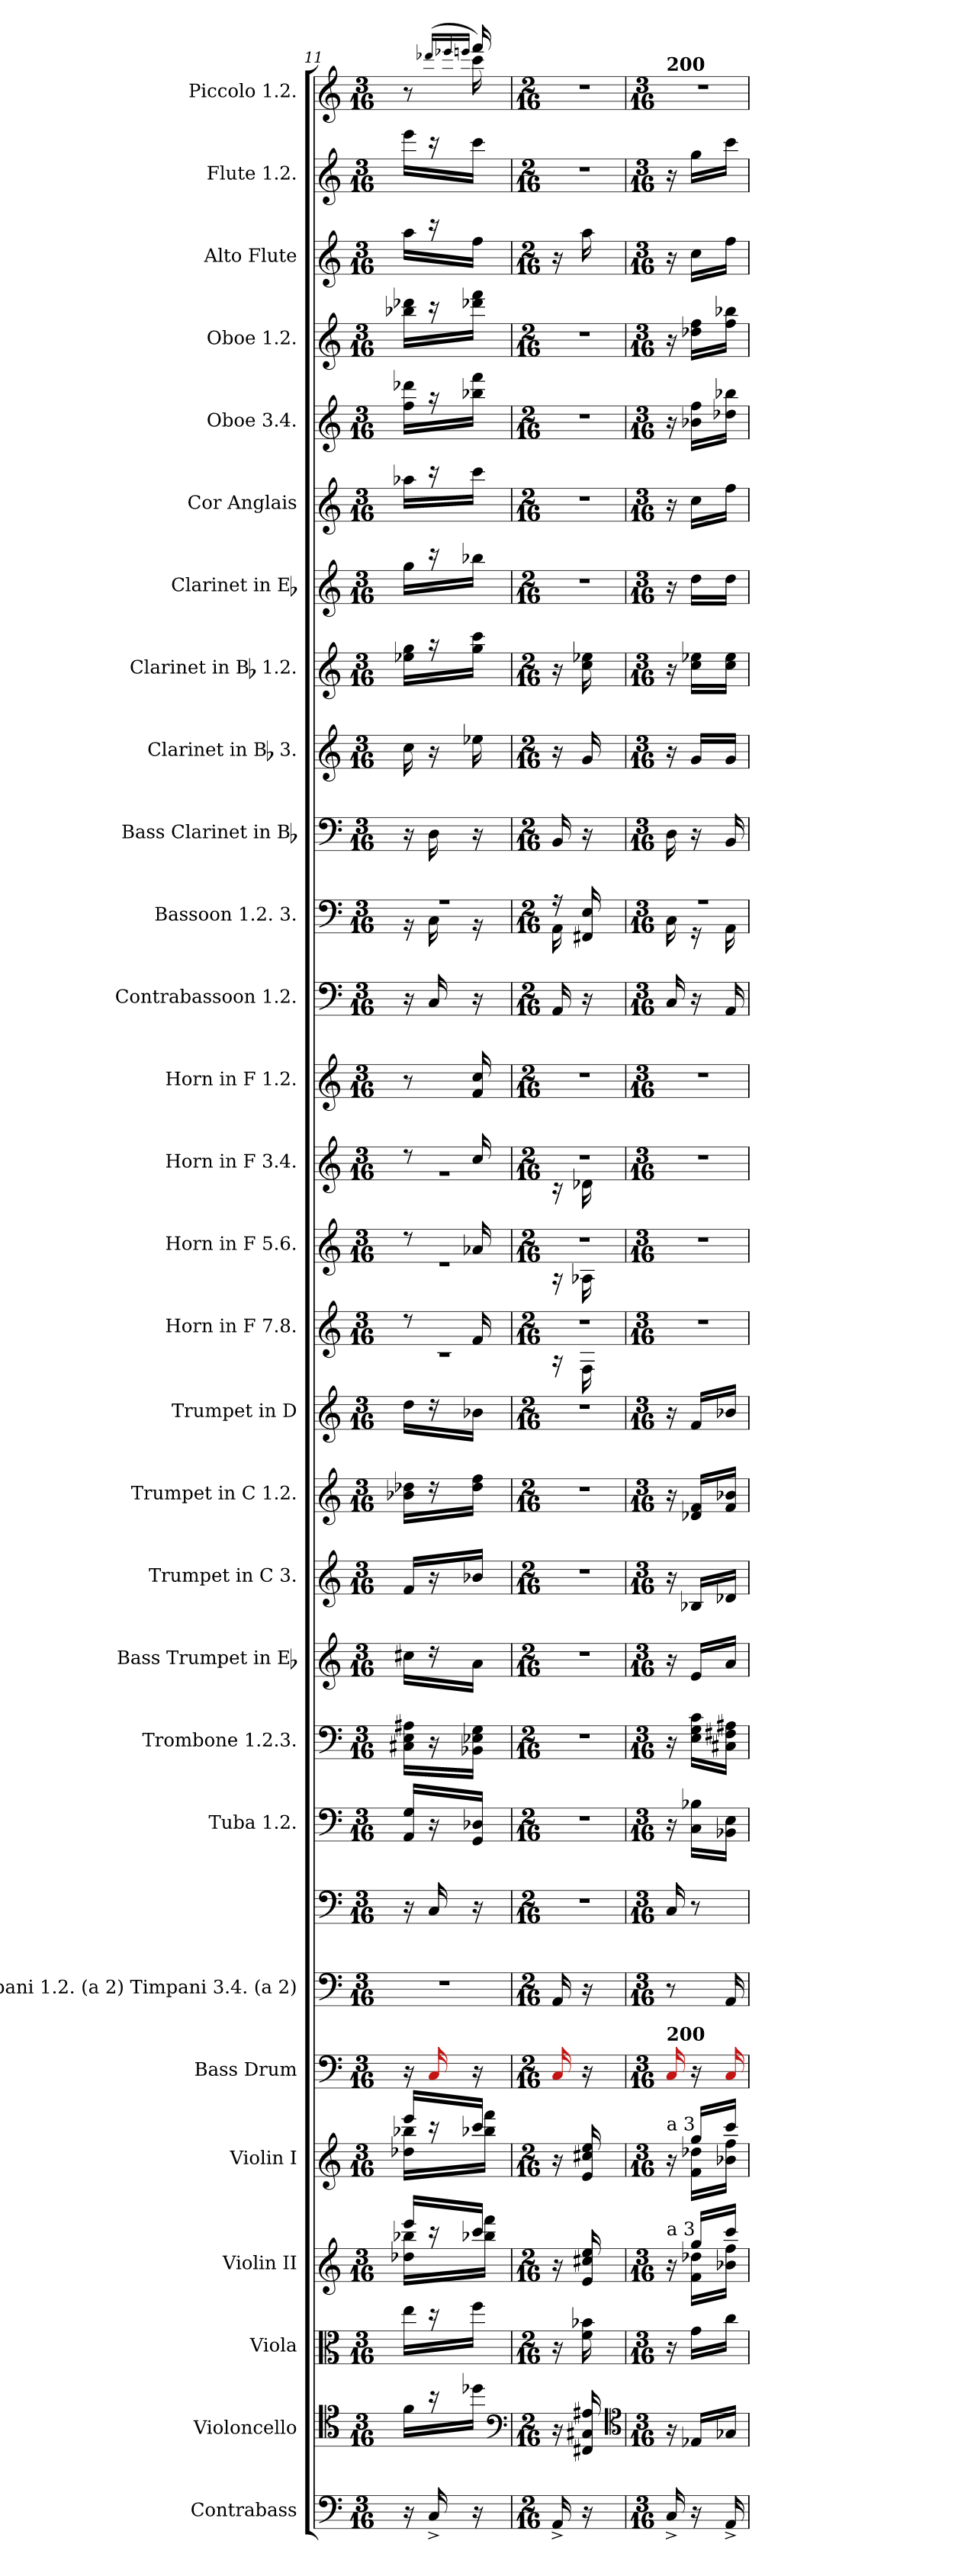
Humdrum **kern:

**kern	**kern	**kern	**kern	**kern	**kern	**kern	**kern	**kern	**kern	**kern	**kern	**kern	**kern	**kern	**kern	**kern	**kern	**kern	**kern	**kern	**kern	**kern	**kern	**kern	**kern	**kern	**kern	**kern	**kern
*part29	*part28	*part27	*part26	*part25	*part24	*part23	*part23	*part22	*part21	*part20	*part19	*part18	*part17	*part16	*part15	*part14	*part13	*part12	*part11	*part10	*part9	*part8	*part7	*part6	*part5	*part4	*part3	*part2	*part1
*staff30	*staff29	*staff28	*staff27	*staff26	*staff25	*staff24	*staff23	*staff22	*staff21	*staff20	*staff19	*staff18	*staff17	*staff16	*staff15	*staff14	*staff13	*staff12	*staff11	*staff10	*staff9	*staff8	*staff7	*staff6	*staff5	*staff4	*staff3	*staff2	*staff1
*I"Contrabass	*I"Violoncello	*I"Viola	*I"Violin II	*I"Violin I	*I"Bass Drum	*I"Timpani 1.2. (a 2) Timpani 3.4. (a 2)	*	*I"Tuba 1.2.	*I"Trombone 1.2.3.	*I"Bass Trumpet in Eb	*I"Trumpet in C 3.	*I"Trumpet in C 1.2.	*I"Trumpet in D	*I"Horn in F 7.8.	*I"Horn in F 5.6.	*I"Horn in F 3.4.	*I"Horn in F 1.2.	*I"Contrabassoon 1.2.	*I"Bassoon 1.2. 3.	*I"Bass Clarinet in Bb	*I"Clarinet in Bb 3.	*I"Clarinet in Bb 1.2.	*I"Clarinet in Eb	*I"Cor Anglais	*I"Oboe 3.4.	*I"Oboe 1.2.	*I"Alto Flute	*I"Flute 1.2.	*I"Piccolo 1.2.
*I'Cb.	*I'Vc.	*I'Vla.	*I'Vln. II	*I'Vln. I	*	*	*	*I'Tba.	*I'Tbn.	*I'Bass Tpt.	*	*	*	*I'Hn.	*I'Hn.	*I'Hn.	*I'Hn.	*I'Cbsn.	*I'Bsn.	*I'B. Cl.	*I'Cl.	*I'Cl.	*	*I'C. A.	*I'Ob.	*I'Ob.	*I'A. Fl.	*I'Fl.	*I'Picc.
*clefF4	*clefC4	*clefC3	*clefG2	*clefG2	*clefF4	*clefF4	*clefF4	*clefF4	*clefF4	*clefG2	*clefG2	*clefG2	*clefG2	*clefG2	*clefG2	*clefG2	*clefG2	*clefF4	*clefF4	*clefF4	*clefG2	*clefG2	*clefG2	*clefG2	*clefG2	*clefG2	*clefG2	*clefG2	*clefG2
*	*	*	*	*	*	*	*	*	*	*ITrd5c9	*	*	*ITrd-1c-2	*ITrd4c7	*ITrd4c7	*ITrd4c7	*ITrd4c7	*	*	*ITrd1c2	*ITrd1c2	*ITrd1c2	*ITrd-2c-3	*ITrd4c7	*	*	*ITrd3c5	*	*
*k[]	*k[]	*k[]	*k[]	*k[]	*k[]	*k[]	*k[]	*k[]	*k[]	*k[b-e-a-]	*k[]	*k[]	*k[f#c#]	*k[b-]	*k[b-]	*k[b-]	*k[b-]	*k[]	*k[]	*k[b-e-]	*k[b-e-]	*k[b-e-]	*k[b-e-a-]	*k[b-]	*k[]	*k[]	*k[f#]	*k[]	*k[]
*M3/16	*M3/16	*M3/16	*M3/16	*M3/16	*M3/16	*M3/16	*M3/16	*M3/16	*M3/16	*M3/16	*M3/16	*M3/16	*M3/16	*M3/16	*M3/16	*M3/16	*M3/16	*M3/16	*M3/16	*M3/16	*M3/16	*M3/16	*M3/16	*M3/16	*M3/16	*M3/16	*M3/16	*M3/16	*M3/16
=11	=11	=11	=11	=11	=11	=11	=11	=11	=11	=11	=11	=11	=11	=11	=11	=11	=11	=11	=11	=11	=11	=11	=11	=11	=11	=11	=11	=11	=11
*	*	*	*^	*^	*	*	*	*	*	*	*	*	*	*^	*^	*^	*	*	*^	*	*	*	*	*	*	*	*	*	*^
16r	16fLL	16eeLL	16eeeLL	16dd-X 16bb-XLL	16eeeLL	16dd-X 16bb-XLL	16r	16%3r	16r	16AA 16GLL	16C#X 16E 16A#XLL	16enLL	16fLL	16b-X 16dd-XLL	16eeLL	8r	16%3r	8r	16%3r	8r	16%3r	8r	16r	16%3r	16r	16r	16b-	16dd-X 16ffLL	16bb-LL	16dd-XLL	16ff 16ddd-XLL	16bb-X 16ddd-XLL	16eeLL	16eeeLL	8r	8ryy
16C^	16r	16r	16r	16ryy	16r	16ryy	16Ra/	.	16C	16r	16r	16r	16r	16r	16r	.	.	.	.	.	.	.	16C	.	16C	16C	16r	16r	16r	16r	16r	16r	16r	16r	.	.
.	.	.	.	.	.	.	.	.	.	.	.	.	.	.	.	.	.	.	.	.	.	.	.	.	.	.	.	.	.	.	.	.	.	.	(16qqddd-X/LL	.
.	.	.	.	.	.	.	.	.	.	.	.	.	.	.	.	.	.	.	.	.	.	.	.	.	.	.	.	.	.	.	.	.	.	.	16qqeee-X/	.
.	.	.	.	.	.	.	.	.	.	.	.	.	.	.	.	.	.	.	.	.	.	.	.	.	.	.	.	.	.	.	.	.	.	.	16qqeeen/JJ	.
16r	16dd-XJJ	16ffJJ	16cccJJ	16bb-X 16fffJJ	16cccJJ	16bb-X 16fffJJ	16r	.	16r	16GG 16D-XJJ	16BB-X 16E-X 16GJJ	16cJJ	16b-XJJ	16dd- 16ffJJ	16ccnJJ	16B-	.	16d-X	.	16f	.	16B- 16f	16r	.	16r	16r	16dd-X	16ff 16bb-JJ	16ddd-XJJ	16ffJJ	16bb-X 16fffJJ	16ddd-X 16fffJJ	16ccJJ	16cccJJ	16fff)	16ccc
*	*	*	*v	*v	*	*	*	*	*	*	*	*	*	*	*	*	*	*	*	*	*	*	*	*	*	*	*	*	*	*	*	*	*	*	*v	*v
*	*	*	*	*v	*v	*	*	*	*	*	*	*	*	*	*	*	*	*	*	*	*	*	*	*	*	*	*	*	*	*	*	*	*	*
*	*clefF4	*	*	*	*	*	*	*	*	*	*	*	*	*	*	*	*	*	*	*	*	*	*	*	*	*	*	*	*	*	*	*	*
=12	=12	=12	=12	=12	=12	=12	=12	=12	=12	=12	=12	=12	=12	=12	=12	=12	=12	=12	=12	=12	=12	=12	=12	=12	=12	=12	=12	=12	=12	=12	=12	=12	=12
*M2/16	*M2/16	*M2/16	*M2/16	*M2/16	*M2/16	*M2/16	*M2/16	*M2/16	*M2/16	*M2/16	*M2/16	*M2/16	*M2/16	*M2/16	*	*M2/16	*	*M2/16	*	*M2/16	*M2/16	*M2/16	*	*M2/16	*M2/16	*M2/16	*M2/16	*M2/16	*M2/16	*M2/16	*M2/16	*M2/16	*M2/16
*	*	*	*^	*^	*	*	*	*	*	*	*	*	*	*	*	*	*	*	*	*	*	*	*	*	*	*	*	*	*	*	*	*	*^
!	!	!	!	!	!LO:TX:a:t=unis.	!	!	!	!	!	!	!	!	!	!	!	!	!	!	!	!	!	!	!	!	!	!	!	!	!	!	!	!	!	!	!
!	!	!	!LO:TX:a:t=unis.	!	!	!	!	!	!	!	!	!	!	!	!	!	!	!	!	!	!	!	!	!	!	!	!	!	!	!	!	!	!	!	!	!
*	*	*	*v	*v	*	*	*	*	*	*	*	*	*	*	*	*	*	*	*	*	*	*	*	*	*	*	*	*	*	*	*	*	*	*	*v	*v
*	*	*	*	*v	*v	*	*	*	*	*	*	*	*	*	*	*	*	*	*	*	*	*	*	*	*	*	*	*	*	*	*	*	*	*
16AA^	16r	16r	16r	16r	16Ra/	16AA	8r	8r	8r	8r	8r	8r	8r	8r	16r	8r	16r	8r	16r	8r	16AA	16r	16AA	16AA	16r	16r	8r	8r	8r	8r	16r	8r	8r
16r	16FF#X 16C#X 16A#X	16f 16b-X	16e 16cc#X 16ee	16e 16cc#X 16ee	16r	16r	.	.	.	.	.	.	.	.	16BB-	.	16D-X	.	16G-X	.	16r	16FF#X 16E	16ryy	16r	16f	16b- 16dd-X	.	.	.	.	16ee	.	.
*	*	*	*	*	*	*	*	*	*	*	*	*	*	*v	*v	*	*	*v	*v	*	*	*	*	*	*	*	*	*	*	*	*	*	*
*	*	*	*	*	*	*	*	*	*	*	*	*	*	*	*v	*v	*	*	*	*	*	*	*	*	*	*	*	*	*	*	*
*	*clefC4	*	*	*	*	*	*	*	*	*	*	*	*	*	*	*	*	*	*	*	*	*	*	*	*	*	*	*	*	*
=13	=13	=13	=13	=13	=13	=13	=13	=13	=13	=13	=13	=13	=13	=13	=13	=13	=13	=13	=13	=13	=13	=13	=13	=13	=13	=13	=13	=13	=13	=13
*M3/16	*M3/16	*M3/16	*M3/16	*M3/16	*M3/16	*M3/16	*M3/16	*M3/16	*M3/16	*M3/16	*M3/16	*M3/16	*M3/16	*M3/16	*M3/16	*M3/16	*M3/16	*M3/16	*M3/16	*	*M3/16	*M3/16	*M3/16	*M3/16	*M3/16	*M3/16	*M3/16	*M3/16	*M3/16	*M3/16
*	*	*	*^	*^	*	*^	*	*	*	*	*	*	*	*^	*^	*^	*	*	*	*	*	*	*	*	*	*	*	*	*	*
!	!	!	!	!	!	!	!	!	!	!	!	!	!	!	!	!	!	!	!	!	!	!	!	!	!	!	!	!	!	!	!	!	!	!	!	!LO:TX:a:B:t=200
!	!	!	!	!	!	!	!LO:TX:a:B:t=200	!	!	!	!	!	!	!	!	!	!	!	!	!	!	!	!	!	!	!	!	!	!	!	!	!	!	!	!	!
!	!	!	!	!	!LO:TX:a:t=a 3	!	!	!	!	!	!	!	!	!	!	!	!	!	!	!	!	!	!	!	!	!	!	!	!	!	!	!	!	!	!	!
!	!	!	!LO:TX:a:t=a 3	!	!	!	!	!	!	!	!	!	!	!	!	!	!	!	!	!	!	!	!	!	!	!	!	!	!	!	!	!	!	!	!	!
*	*	*	*	*	*	*	*	*	*	*	*	*	*	*	*	*	*v	*v	*	*	*v	*v	*	*	*	*	*	*	*	*	*	*	*	*	*	*
*	*	*	*	*	*	*	*	*	*	*	*	*	*	*	*	*	*	*v	*v	*	*	*	*	*	*	*	*	*	*	*	*	*	*	*
16C^	16r	16r	16r	16ryy	16r	16ryy	16Ra/	16ryy	8r	16C	16r	16r	16r	16r	16r	16r	16%3r	16%3r	16%3r	16%3r	16C	16%3r	16C	16C	16r	16r	16r	16r	16r	16r	16r	16r	16%3r
16r	16E-XLL	16gLL	16ggLL	16f 16dd-XLL	16ggLL	16f 16dd-XLL	16r	16ryy	.	8r	16C 16B-XLL	16E 16G 16cLL	16GLL	16B-XLL	16d-X 16fLL	16gLL	.	.	.	.	16r	.	16r	16r	16fLL	16b- 16dd-XLL	16ffLL	16fLL	16b-X 16ffLL	16dd-X 16ffLL	16gLL	16ggLL	.
16AA^	16G-XJJ	16ccJJ	16cccJJ	16b-X 16ffJJ	16cccJJ	16b-X 16ffJJ	16Ra/	16AA	16ryy	.	16BB-X 16EJJ	16C#X 16F#X 16A#XJJ	16cJJ	16d-XJJ	16f 16b-XJJ	16ccnJJ	.	.	.	.	16AA	.	16AA	16AA	16fJJ	16b- 16dd-JJ	16ffJJ	16b-JJ	16dd-X 16bb-XJJ	16ff 16bb-XJJ	16ccJJ	16cccJJ	.
*	*	*	*v	*v	*	*	*	*v	*v	*	*	*	*	*	*	*	*	*	*	*	*	*v	*v	*	*	*	*	*	*	*	*	*	*
*	*	*	*	*v	*v	*	*	*	*	*	*	*	*	*	*	*	*	*	*	*	*	*	*	*	*	*	*	*	*	*
=	=	=	=	=	=	=	=	=	=	=	=	=	=	=	=	=	=	=	=	=	=	=	=	=	=	=	=	=	=
*-	*-	*-	*-	*-	*-	*-	*-	*-	*-	*-	*-	*-	*-	*-	*-	*-	*-	*-	*-	*-	*-	*-	*-	*-	*-	*-	*-	*-	*-
